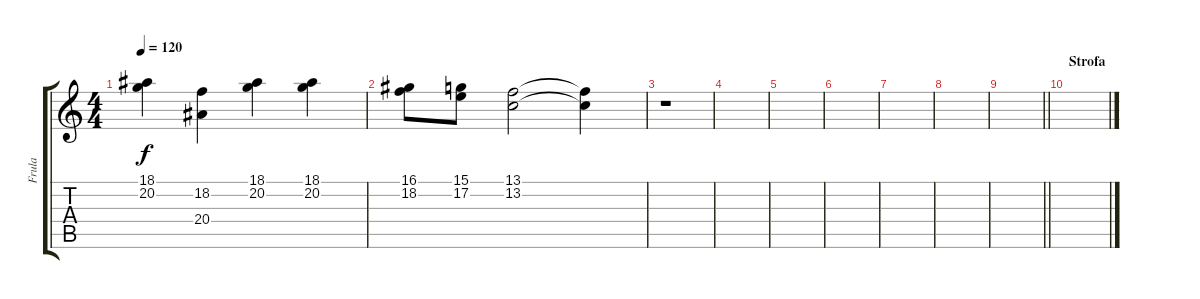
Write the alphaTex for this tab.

\track ("Frula" "Frula") {instrument piccolo}
\staff {score tabs}
\tuning (E4 B3 G3 D3 A2 E2) {hide}
\ts (4 4)
\tempo 120
\clef g2
\ks c
(18.1 20.2).4{dy f} (18.2 20.4).4 (18.1 20.2).4 (18.1 20.2).4 |
(16.1 18.2).8 (15.1 17.2).8 (13.1 13.2).2 (13.1{t} 13.2{t}).4 |
r.1 |
|
|
|
|
|
\barLineRight lightlight
|
\section ("" "Strofa")
